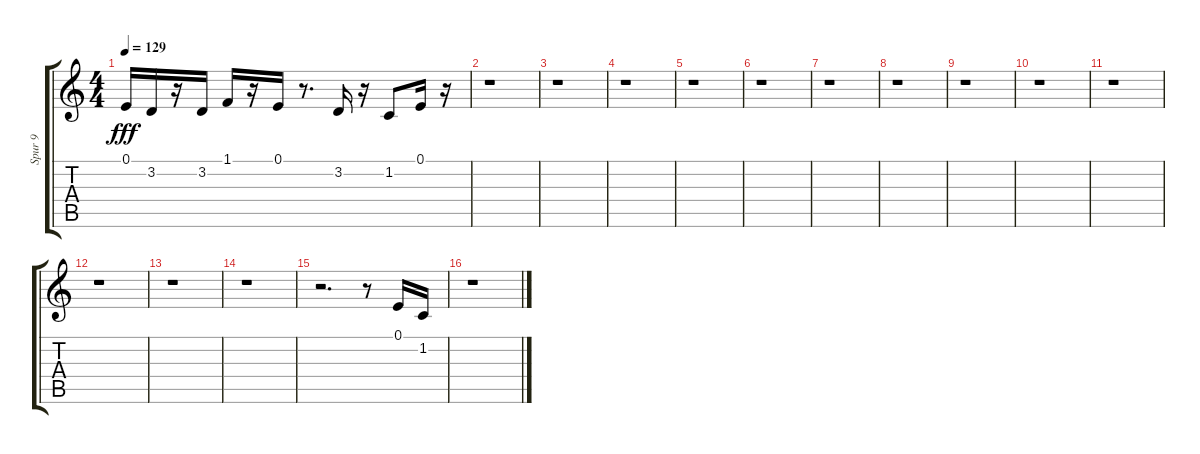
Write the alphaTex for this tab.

\track ("Spur 9" "Spur 9") {instrument synthdrum}
\staff {score tabs}
\tuning (E4 B3 G3 D3 A2 E2) {hide}
\ts (4 4)
\tempo 129
\clef g2
\ks c
0.1.16{dy fff} 3.2.16 r.16 3.2.16 1.1.16 r.16 0.1.16 r.8{d} 3.2.16 r.16 1.2.8 0.1.16 r.16 |
r.1 |
r.1 |
r.1 |
r.1 |
r.1 |
r.1 |
r.1 |
r.1 |
r.1 |
r.1 |
r.1 |
r.1 |
r.1 |
r.2{d} r.8 0.1.16 1.2.16 |
r.1
